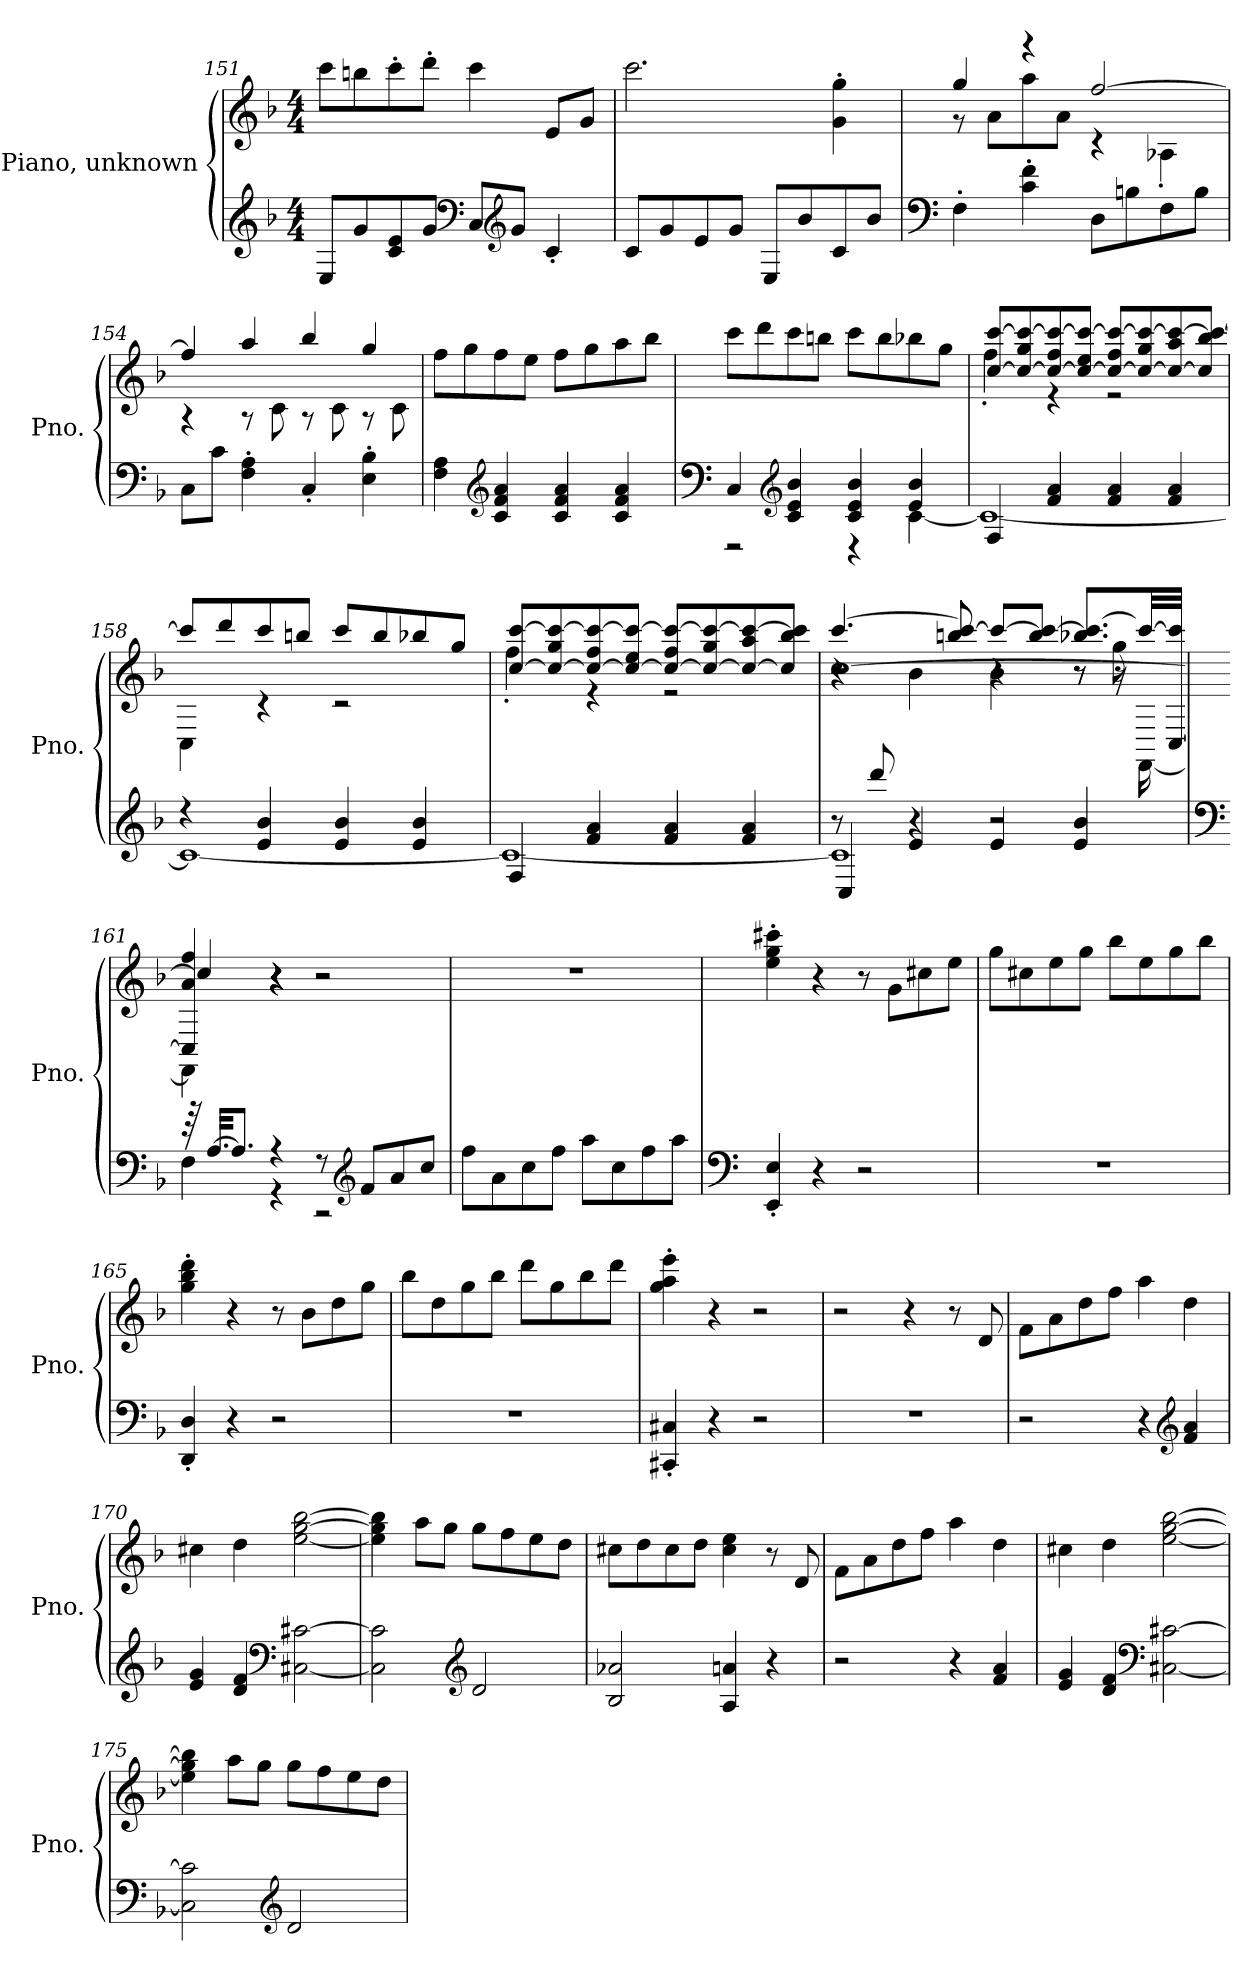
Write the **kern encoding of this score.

**kern	**kern
*part1	*part1
*staff2	*staff1
*I"Piano, unknown	*
*I'Pno.	*
*clefG2	*clefG2
*k[b-]	*k[b-]
*M4/4	*M4/4
=151	=151
8E/L	8ccc\L
8g/	8bbn\
8c/ 8e/	8ccc'\
8g/J	8ddd'\J
*clefF4	*
8C/L	4ccc\
*clefG2	*
8g/J	.
4c'/	8e/L
.	8g/J
=152	=152
8c/L	2.ccc\
8g/	.
8e/	.
8g/J	.
8E/L	.
8b-/	.
8c/	4g\' 4gg\'
8b-/J	.
=153	=153
*clefF4	*
*	*^
4F'\	4gg/	8r
.	.	8a\L
4c\' 4f\'	4r	8aa\
.	.	8a\J
8D\L	[2ff/	4r
8Bn\	.	.
8F\	.	4A-X'\
8B\J	.	.
!!LO:PB:g=z	!!
=154	=154	=154
8C\L	4ff/]	4r
8c\J	.	.
4F\' 4A\'	4aa/	8r
.	.	8c\
4C'/	4bb-/	8r
.	.	8c\
4E\' 4B-\'	4gg/	8r
.	.	8c\
*	*v	*v
=155	=155
4F\ 4A\	8ff\L
.	8gg\
*clefG2	*
4c/ 4f/ 4a/	8ff\
.	8ee\J
4c/ 4f/ 4a/	8ff\L
.	8gg\
4c/ 4f/ 4a/	8aa\
.	8bb-\J
=156	=156
*clefF4	*
*^	*
4C/	2r	8ccc\L
.	.	8ddd\
*clefG2	*	*
4c/ 4e/ 4b-/	.	8ccc\
.	.	8bbn\J
4c/ 4e/ 4b-/	4r	8ccc\L
.	.	8bb\
4e/ 4b-/	[4c\	8bb-X\
.	.	8gg\J
!!LO:LB:g=z
=157	=157	=157
*	*	*^
4F/	1c_	[8cc/ [8ccc/L	4ff'\
.	.	8cc/_ 8gg/ 8ccc/_	.
4f/ 4a/	.	8cc/_ 8ff/ 8ccc/_	4r
.	.	8cc/_ 8ee/ 8ccc/_J	.
4f/ 4a/	.	8cc/_ 8ff/ 8ccc/_L	2r
.	.	8cc/_ 8gg/ 8ccc/_	.
4f/ 4a/	.	8cc/_ 8aa/ 8ccc/_	.
.	.	8cc/] 8bb-/ 8ccc/_J	.
=158	=158	=158	=158
4r	1c_	8ccc/L]	4C\
.	.	8ddd/	.
4e/ 4b-/	.	8ccc/	4r
.	.	8bbn/J	.
4e/ 4b-/	.	8ccc/L	2r
.	.	8bb/	.
4e/ 4b-/	.	8bb-X/	.
.	.	8gg/J	.
=159	=159	=159	=159
4F/	1c_	[8cc/ [8ccc/L	4ff'\
.	.	8cc/_ 8gg/ 8ccc/_	.
4f/ 4a/	.	8cc/_ 8ff/ 8ccc/_	4r
.	.	8cc/_ 8ee/ 8ccc/_J	.
4f/ 4a/	.	8cc/_ 8ff/ 8ccc/_L	2r
.	.	8cc/_ 8gg/ 8ccc/_	.
4f/ 4a/	.	8cc/_ 8aa/ 8ccc/_	.
.	.	8cc/] 8bb-/ 8ccc/]J	.
!!LO:LB:g=z
=160	=160	=160	=160
*	*^	*^	*^
8r	1c]	4C/	[4.ccc/	4r	[1cc	2r
8ddd/	.	.	.	.	.	.
4e/	.	4r	.	4b-\	.	.
.	.	.	8bbn/ 8ccc/_	.	.	.
4e/	.	2r	8ccc/L_	4b-\	.	4r
.	.	.	8bb/ 8ccc/_J	.	.	.
4e/ 4b-/	.	.	8.bb-X/ 8.ccc/_L	8r	.	8r
.	.	.	.	8gg\	.	16r
.	.	.	32ccc/LL_	.	.	[16FF\
.	.	.	[32C/ 32ccc/]JJJ	.	.	.
*v	*v	*v	*	*	*	*
*	*v	*v	*v	*v
=161	=161
*clefF4	*
*^	*^
*	*	*	*^
64r	4F\	4C/] 4a/ 4ff/	4cc/]	4FF\]
[32.A/KKL	.	.	.	.
8.A/J]	.	.	.	.
4r	4r	4r	4r	4r
8r	2r	2r	2r	2r
*clefG2	*	*	*	*
8f/L	.	.	.	.
8a/	.	.	.	.
8cc/J	.	.	.	.
*v	*v	*	*	*
*	*v	*v	*v
=162	=162
8ff\L	1r
8a\	.
8cc\	.
8ff\J	.
8aa\L	.
8cc\	.
8ff\	.
8aa\J	.
!!LO:LB:g=z
=163	=163
*clefF4	*
4EE/' 4E/'	4ee\' 4gg\' 4ccc#X\'
4r	4r
2r	8r
.	8g\L
.	8cc#X\
.	8ee\J
=164	=164
1r	8gg\L
.	8cc#X\
.	8ee\
.	8gg\J
.	8bb-\L
.	8ee\
.	8gg\
.	8bb-\J
=165	=165
4DD/' 4D/'	4gg\' 4bb-\' 4ddd\'
4r	4r
2r	8r
.	8b-\L
.	8dd\
.	8gg\J
=166	=166
1r	8bb-\L
.	8dd\
.	8gg\
.	8bb-\J
.	8ddd\L
.	8gg\
.	8bb-\
.	8ddd\J
=167	=167
4CC#X/' 4C#X/'	4gg\' 4aa\' 4eee\'
4r	4r
2r	2r
=168	=168
1r	2r
.	4r
.	8r
.	8d/
!!LO:LB:g=z
=169	=169
2r	8f\L
.	8a\
.	8dd\
.	8ff\J
4r	4aa\
*clefG2	*
4f/ 4a/	4dd\
=170	=170
4e/ 4g/	4cc#X\
4d/ 4f/	4dd\
*clefF4	*
[2C#X\ [2c#X\	[2ee\ [2gg\ [2bb-\
=171	=171
2C#\] 2c#\]	4ee\] 4gg\] 4bb-\]
.	8aa\L
.	8gg\J
*clefG2	*
2d/	8gg\L
.	8ff\
.	8ee\
.	8dd\J
=172	=172
2B-/ 2a-X/	8cc#X\L
.	8dd\
.	8cc#\
.	8dd\J
4A/ 4an/	4cc#\ 4ee\
4r	8r
.	8d/
=173	=173
2r	8f\L
.	8a\
.	8dd\
.	8ff\J
4r	4aa\
4f/ 4a/	4dd\
=174	=174
4e/ 4g/	4cc#X\
4d/ 4f/	4dd\
*clefF4	*
[2C#X\ [2c#X\	[2ee\ [2gg\ [2bb-\
!!LO:LB:g=z
=175	=175
2C#\] 2c#\]	4ee\] 4gg\] 4bb-\]
.	8aa\L
.	8gg\J
*clefG2	*
2d/	8gg\L
.	8ff\
.	8ee\
.	8dd\J
=	=
*-	*-
